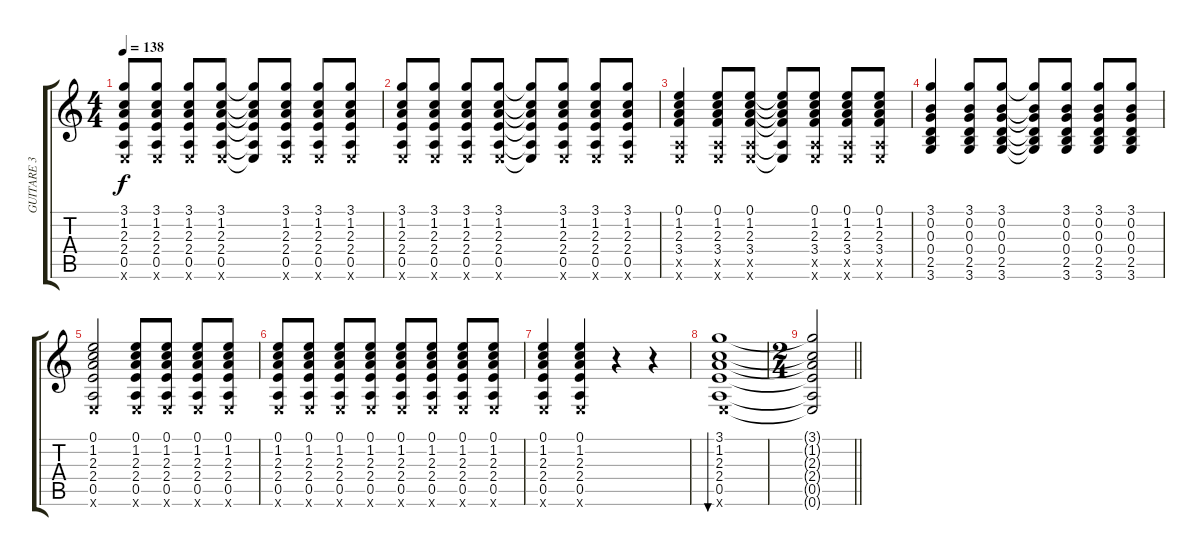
\track ("GUITARE 3" "GUITARE 3") {instrument acousticguitarsteel}
\staff {score tabs}
\tuning (E4 B3 G3 D3 A2 E2) {hide}
\ts (4 4)
\tempo 138
\clef g2
\ks c
(3.1 1.2 2.3 2.4 0.5 0.6{x}).8{dy f} (3.1 1.2 2.3 2.4 0.5 0.6{x}).8 (3.1 1.2 2.3 2.4 0.5 0.6{x}).8 (3.1 1.2 2.3 2.4 0.5 0.6{x}).8 (3.1{t} 1.2{t} 2.3{t} 2.4{t} 0.5{t} 0.6{t}).8 (3.1 1.2 2.3 2.4 0.5 0.6{x}).8 (3.1 1.2 2.3 2.4 0.5 0.6{x}).8 (3.1 1.2 2.3 2.4 0.5 0.6{x}).8 |
(3.1 1.2 2.3 2.4 0.5 0.6{x}).8 (3.1 1.2 2.3 2.4 0.5 0.6{x}).8 (3.1 1.2 2.3 2.4 0.5 0.6{x}).8 (3.1 1.2 2.3 2.4 0.5 0.6{x}).8 (3.1{t} 1.2{t} 2.3{t} 2.4{t} 0.5{t} 0.6{t}).8 (3.1 1.2 2.3 2.4 0.5 0.6{x}).8 (3.1 1.2 2.3 2.4 0.5 0.6{x}).8 (3.1 1.2 2.3 2.4 0.5 0.6{x}).8 |
(0.1 1.2 2.3 3.4 0.5{x} 0.6{x}).4 (0.1 1.2 2.3 3.4 0.5{x} 0.6{x}).8 (0.1 1.2 2.3 3.4 0.5{x} 0.6{x}).8 (0.1{t} 1.2{t} 2.3{t} 3.4{t} 0.5{t} 0.6{t}).8 (0.1 1.2 2.3 3.4 0.5{x} 0.6{x}).8 (0.1 1.2 2.3 3.4 0.5{x} 0.6{x}).8 (0.1 1.2 2.3 3.4 0.5{x} 0.6{x}).8 |
(3.1 0.2 0.3 0.4 2.5 3.6).4 (3.1 0.2 0.3 0.4 2.5 3.6).8 (3.1 0.2 0.3 0.4 2.5 3.6).8 (3.1{t} 0.2{t} 0.3{t} 0.4{t} 2.5{t} 3.6{t}).8 (3.1 0.2 0.3 0.4 2.5 3.6).8 (3.1 0.2 0.3 0.4 2.5 3.6).8 (3.1 0.2 0.3 0.4 2.5 3.6).8 |
(0.1 1.2 2.3 2.4 0.5 0.6{x}).2 (0.1 1.2 2.3 2.4 0.5 0.6{x}).8 (0.1 1.2 2.3 2.4 0.5 0.6{x}).8 (0.1 1.2 2.3 2.4 0.5 0.6{x}).8 (0.1 1.2 2.3 2.4 0.5 0.6{x}).8 |
(0.1 1.2 2.3 2.4 0.5 0.6{x}).8 (0.1 1.2 2.3 2.4 0.5 0.6{x}).8 (0.1 1.2 2.3 2.4 0.5 0.6{x}).8 (0.1 1.2 2.3 2.4 0.5 0.6{x}).8 (0.1 1.2 2.3 2.4 0.5 0.6{x}).8 (0.1 1.2 2.3 2.4 0.5 0.6{x}).8 (0.1 1.2 2.3 2.4 0.5 0.6{x}).8 (0.1 1.2 2.3 2.4 0.5 0.6{x}).8 |
(0.1 1.2 2.3 2.4 0.5 0.6{x}).4 (0.1 1.2 2.3 2.4 0.5 0.6{x}).4 r.4 r.4 |
(3.1 1.2 2.3 2.4 0.5 0.6{x}).1{bu 480} |
\ts (2 4)
\barLineRight lightlight
(3.1{t} 1.2{t} 2.3{t} 2.4{t} 0.5{t} 0.6{t}).2
